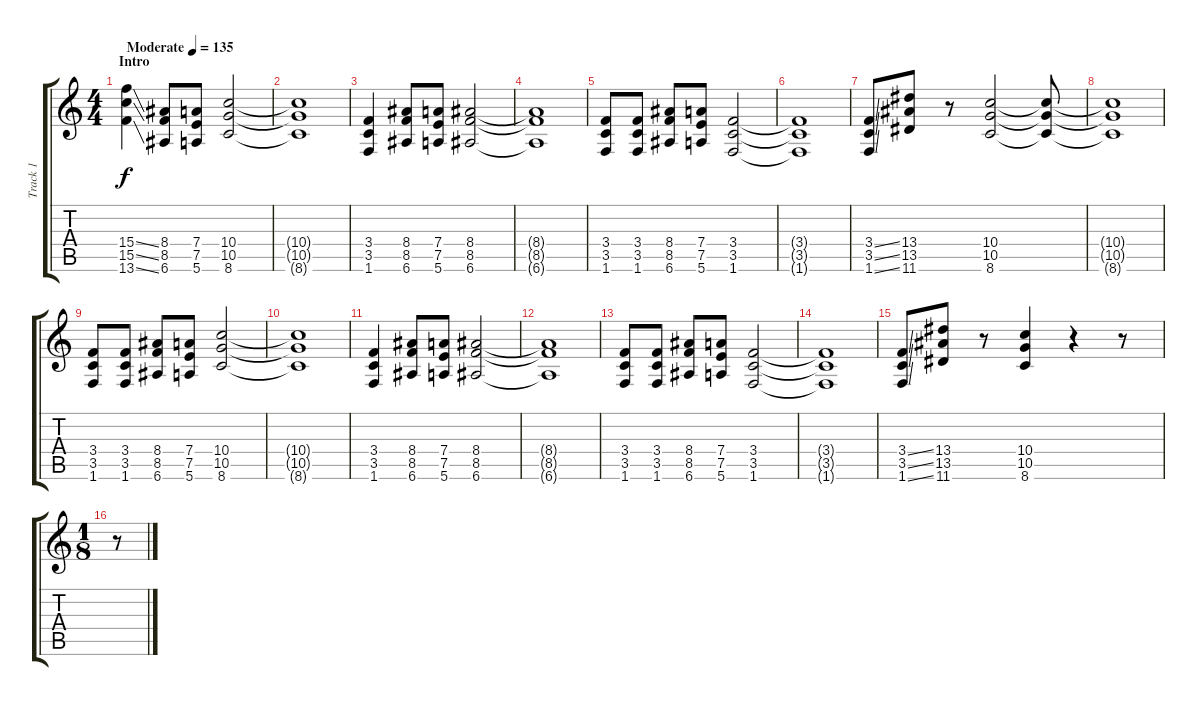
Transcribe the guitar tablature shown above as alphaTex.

\track ("Track 1" "Track 1") {instrument overdrivenguitar}
\staff {score tabs}
\tuning (E4 B3 G3 D3 A2 E2) {hide}
\ts (4 4)
\section ("" "Intro")
\tempo (135 "Moderate")
\clef g2
\ks c
(15.4{ss} 15.5{ss} 13.6{ss}).4{dy f instrument overdrivenguitar} (8.4 8.5 6.6).8 (7.4 7.5 5.6).8 (10.4 10.5 8.6).2 |
(10.4{t} 10.5{t} 8.6{t}).1 |
(3.4 3.5 1.6).4 (8.4 8.5 6.6).8 (7.4 7.5 5.6).8 (8.4 8.5 6.6).2 |
(8.4{t} 8.5{t} 6.6{t}).1 |
(3.4 3.5 1.6).8 (3.4 3.5 1.6).8 (8.4 8.5 6.6).8 (7.4 7.5 5.6).8 (3.4 3.5 1.6).2 |
(3.4{t} 3.5{t} 1.6{t}).1 |
(3.4{ss} 3.5{ss} 1.6{ss}).8 (13.4 13.5 11.6).8 r.8 (10.4 10.5 8.6).2 (10.4{t} 10.5{t} 8.6{t}).8 |
(10.4{t} 10.5{t} 8.6{t}).1 |
(3.4 3.5 1.6).8 (3.4 3.5 1.6).8 (8.4 8.5 6.6).8 (7.4 7.5 5.6).8 (10.4 10.5 8.6).2 |
(10.4{t} 10.5{t} 8.6{t}).1 |
(3.4 3.5 1.6).4 (8.4 8.5 6.6).8 (7.4 7.5 5.6).8 (8.4 8.5 6.6).2 |
(8.4{t} 8.5{t} 6.6{t}).1 |
(3.4 3.5 1.6).8 (3.4 3.5 1.6).8 (8.4 8.5 6.6).8 (7.4 7.5 5.6).8 (3.4 3.5 1.6).2 |
(3.4{t} 3.5{t} 1.6{t}).1 |
(3.4{ss} 3.5{ss} 1.6{ss}).8 (13.4 13.5 11.6).8 r.8 (10.4 10.5 8.6).4 r.4 r.8 |
\ts (1 8)
r.8
